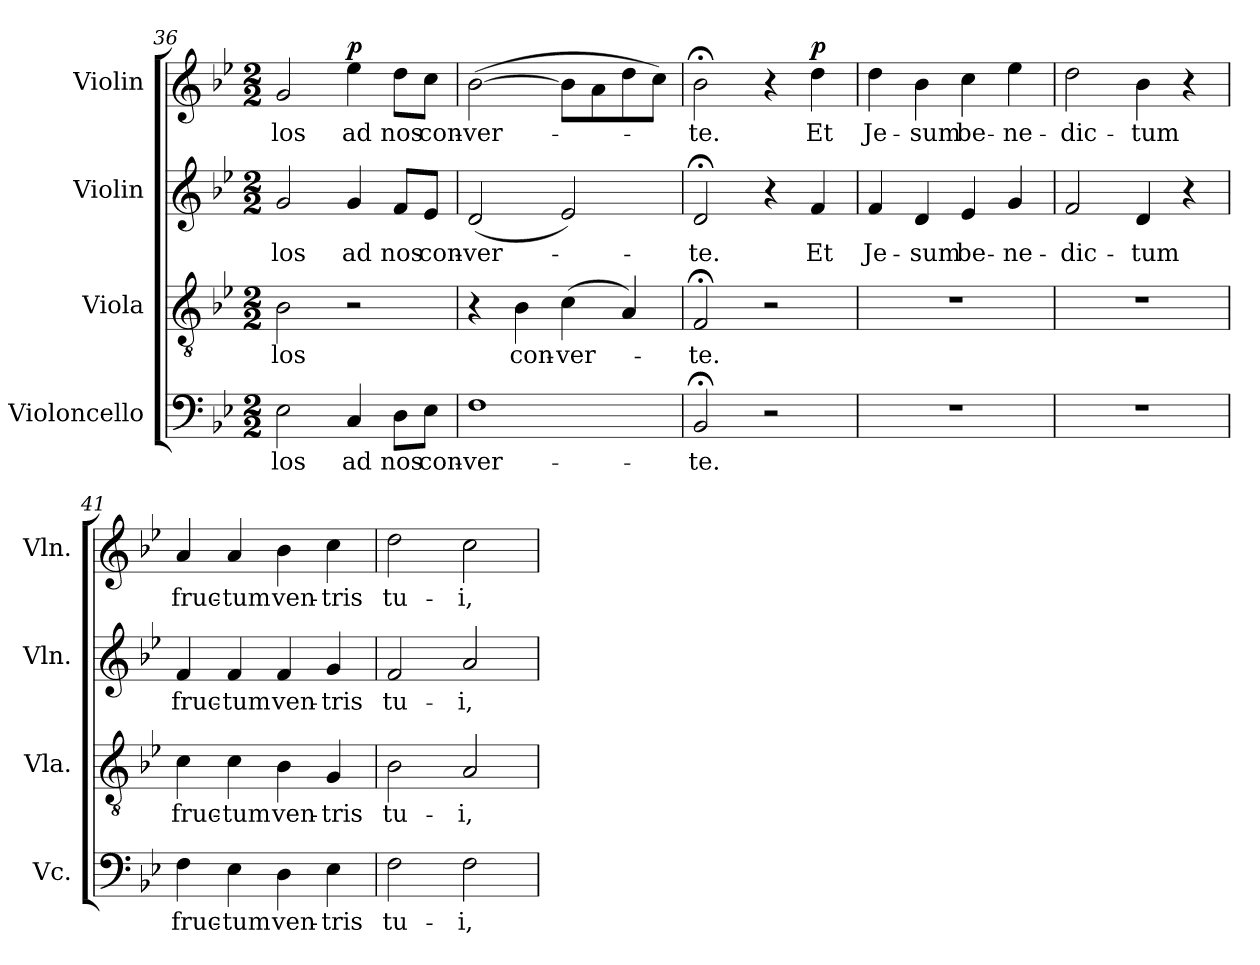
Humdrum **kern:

**kern	**text	**kern	**text	**kern	**text	**kern	**text	**dynam
*part4	*part4	*part3	*part3	*part2	*part2	*part1	*part1	*part1
*staff4	*staff4	*staff3	*staff3	*staff2	*staff2	*staff1	*staff1	*staff1
*I"Violoncello	*	*I"Viola	*	*I"Violin	*	*I"Violin	*	*
*I'Vc.	*	*I'Vla.	*	*I'Vln.	*	*I'Vln.	*	*
!!LO:LB:g=z
*clefF4	*	*clefGv2	*	*clefG2	*	*clefG2	*	*
*k[b-e-]	*	*k[b-e-]	*	*k[b-e-]	*	*k[b-e-]	*	*
*B-:	*	*B-:	*	*B-:	*	*B-:	*	*
*M2/2	*	*M2/2	*	*M2/2	*	*M2/2	*	*
=36	=36	=36	=36	=36	=36	=36	=36	=36
!	!LO:LY:b:color=#000000	!	!	!	!	!	!	!
!	!	!	!LO:LY:b:color=#000000	!	!	!	!	!
!	!	!	!	!	!LO:LY:b:color=#000000	!	!	!
!	!	!	!	!	!	!	!LO:LY:b:color=#000000	!
2E-i\	-los	2B-i\	-los	2gi/	-los	2gi/	-los	.
!	!LO:LY:b:color=#000000	!	!	!	!	!	!	!
!	!	!	!	!	!LO:LY:b:color=#000000	!	!	!
!	!	!	!	!	!	!	!LO:LY:b:color=#000000	!
4Ci/	ad	2r	.	4gi/	ad	4ee-i\	ad	p
!	!LO:LY:b:color=#000000	!	!	!	!	!	!	!
!	!	!	!	!	!LO:LY:b:color=#000000	!	!	!
!	!	!	!	!	!	!	!LO:LY:b:color=#000000	!
8Di\L	nos	.	.	8fi/L	nos	8ddi\L	nos	.
!	!LO:LY:b:color=#000000	!	!	!	!	!	!	!
!	!	!	!	!	!LO:LY:b:color=#000000	!	!	!
!	!	!	!	!	!	!	!LO:LY:b:color=#000000	!
8E-i\J	con-	.	.	8e-i/J	con-	8cci\J	con-	.
=37	=37	=37	=37	=37	=37	=37	=37	=37
!	!LO:LY:b:color=#000000	!	!	!	!	!	!	!
!	!	!	!	!	!LO:LY:b:color=#000000	!	!	!
!	!	!	!	!	!	!	!LO:LY:b:color=#000000	!
1Fi	-ver-	4r	.	(2di/	-ver-	([2b-i\	-ver-	.
!	!	!	!LO:LY:b:color=#000000	!	!	!	!	!
.	.	4B-i\	con-	.	.	.	.	.
!	!	!	!LO:LY:b:color=#000000	!	!	!	!	!
.	.	(4ci\	-ver-	2e-i/)	.	8b-i\L]	.	.
.	.	.	.	.	.	8ai\	.	.
.	.	4Ai/)	.	.	.	8ddi\	.	.
.	.	.	.	.	.	8cci\J)	.	.
=38	=38	=38	=38	=38	=38	=38	=38	=38
!	!LO:LY:b:color=#000000	!	!	!	!	!	!	!
!	!	!	!LO:LY:b:color=#000000	!	!	!	!	!
!	!	!	!	!	!LO:LY:b:color=#000000	!	!	!
!	!	!	!	!	!	!	!LO:LY:b:color=#000000	!
2BB-;i/	-te.	2F;i/	-te.	2d;i/	-te.	2b-;i\	-te.	.
2r	.	2r	.	4r	.	4r	.	.
!	!	!	!	!	!LO:LY:b:color=#000000	!	!	!
!	!	!	!	!	!	!	!LO:LY:b:color=#000000	!
.	.	.	.	4fi/	Et	4ddi\	Et	p
=39	=39	=39	=39	=39	=39	=39	=39	=39
!	!	!	!	!	!LO:LY:b:color=#000000	!	!	!
!	!	!	!	!	!	!	!LO:LY:b:color=#000000	!
1r	.	1r	.	4fi/	Je-	4ddi\	Je-	.
!	!	!	!	!	!LO:LY:b:color=#000000	!	!	!
!	!	!	!	!	!	!	!LO:LY:b:color=#000000	!
.	.	.	.	4di/	-sum	4b-i\	-sum	.
!	!	!	!	!	!LO:LY:b:color=#000000	!	!	!
!	!	!	!	!	!	!	!LO:LY:b:color=#000000	!
.	.	.	.	4e-i/	be-	4cci\	be-	.
!	!	!	!	!	!LO:LY:b:color=#000000	!	!	!
!	!	!	!	!	!	!	!LO:LY:b:color=#000000	!
.	.	.	.	4gi/	-ne-	4ee-i\	-ne-	.
=40	=40	=40	=40	=40	=40	=40	=40	=40
!	!	!	!	!	!LO:LY:b:color=#000000	!	!	!
!	!	!	!	!	!	!	!LO:LY:b:color=#000000	!
1r	.	1r	.	2fi/	-dic-	2ddi\	-dic-	.
!	!	!	!	!	!LO:LY:b:color=#000000	!	!	!
!	!	!	!	!	!	!	!LO:LY:b:color=#000000	!
.	.	.	.	4di/	-tum	4b-i\	-tum	.
.	.	.	.	4r	.	4r	.	.
=41	=41	=41	=41	=41	=41	=41	=41	=41
!	!LO:LY:b:color=#000000	!	!	!	!	!	!	!
!	!	!	!LO:LY:b:color=#000000	!	!	!	!	!
!	!	!	!	!	!LO:LY:b:color=#000000	!	!	!
!	!	!	!	!	!	!	!LO:LY:b:color=#000000	!
4Fi\	fruc-	4ci\	fruc-	4fi/	fruc-	4ai/	fruc-	.
!	!LO:LY:b:color=#000000	!	!	!	!	!	!	!
!	!	!	!LO:LY:b:color=#000000	!	!	!	!	!
!	!	!	!	!	!LO:LY:b:color=#000000	!	!	!
!	!	!	!	!	!	!	!LO:LY:b:color=#000000	!
4E-i\	-tum	4ci\	-tum	4fi/	-tum	4ai/	-tum	.
!	!LO:LY:b:color=#000000	!	!	!	!	!	!	!
!	!	!	!LO:LY:b:color=#000000	!	!	!	!	!
!	!	!	!	!	!LO:LY:b:color=#000000	!	!	!
!	!	!	!	!	!	!	!LO:LY:b:color=#000000	!
4Di\	ven-	4B-i\	ven-	4fi/	ven-	4b-i\	ven-	.
!	!LO:LY:b:color=#000000	!	!	!	!	!	!	!
!	!	!	!LO:LY:b:color=#000000	!	!	!	!	!
!	!	!	!	!	!LO:LY:b:color=#000000	!	!	!
!	!	!	!	!	!	!	!LO:LY:b:color=#000000	!
4E-i\	-tris	4Gi/	-tris	4gi/	-tris	4cci\	-tris	.
=42	=42	=42	=42	=42	=42	=42	=42	=42
!	!LO:LY:b:color=#000000	!	!	!	!	!	!	!
!	!	!	!LO:LY:b:color=#000000	!	!	!	!	!
!	!	!	!	!	!LO:LY:b:color=#000000	!	!	!
!	!	!	!	!	!	!	!LO:LY:b:color=#000000	!
2Fi\	tu-	2B-i\	tu-	2fi/	tu-	2ddi\	tu-	.
!	!LO:LY:b:color=#000000	!	!	!	!	!	!	!
!	!	!	!LO:LY:b:color=#000000	!	!	!	!	!
!	!	!	!	!	!LO:LY:b:color=#000000	!	!	!
!	!	!	!	!	!	!	!LO:LY:b:color=#000000	!
2Fi\	-i,	2Ai/	-i,	2ai/	-i,	2cci\	-i,	.
=	=	=	=	=	=	=	=	=
*-	*-	*-	*-	*-	*-	*-	*-	*-
